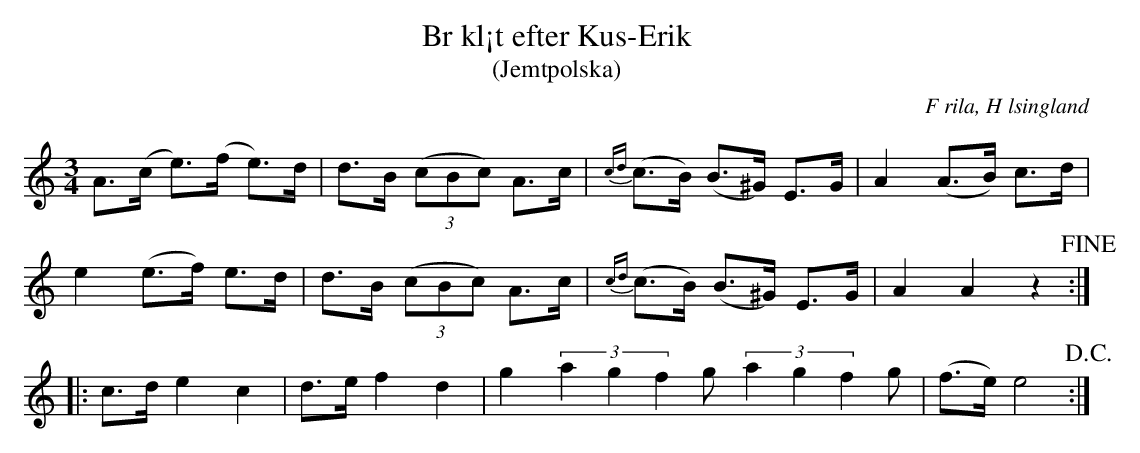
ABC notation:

X:1
T: Br kl¡t efter Kus-Erik
T: (Jemtpolska)
O: F rila, H lsingland
M: 3/4
L: 1/8
K: Am
A>(c e>)(f e)>d | d>B ((3cBc) A>c | {cd}(c>B) (B>^G)   E>G      | A2    (A>B) c>d  |
e2   (e>f) e>d  | d>B ((3cBc) A>c | {cd}(c>B)    (B>^G)   E>G      | A2    A2    z2  !fine! ::
K: C
c>d  e2    c2   | d>e f2      d2  | g2        (3a2g2f2g (3a2g2f2g | (f>e) e4 !D.C.!       :|
